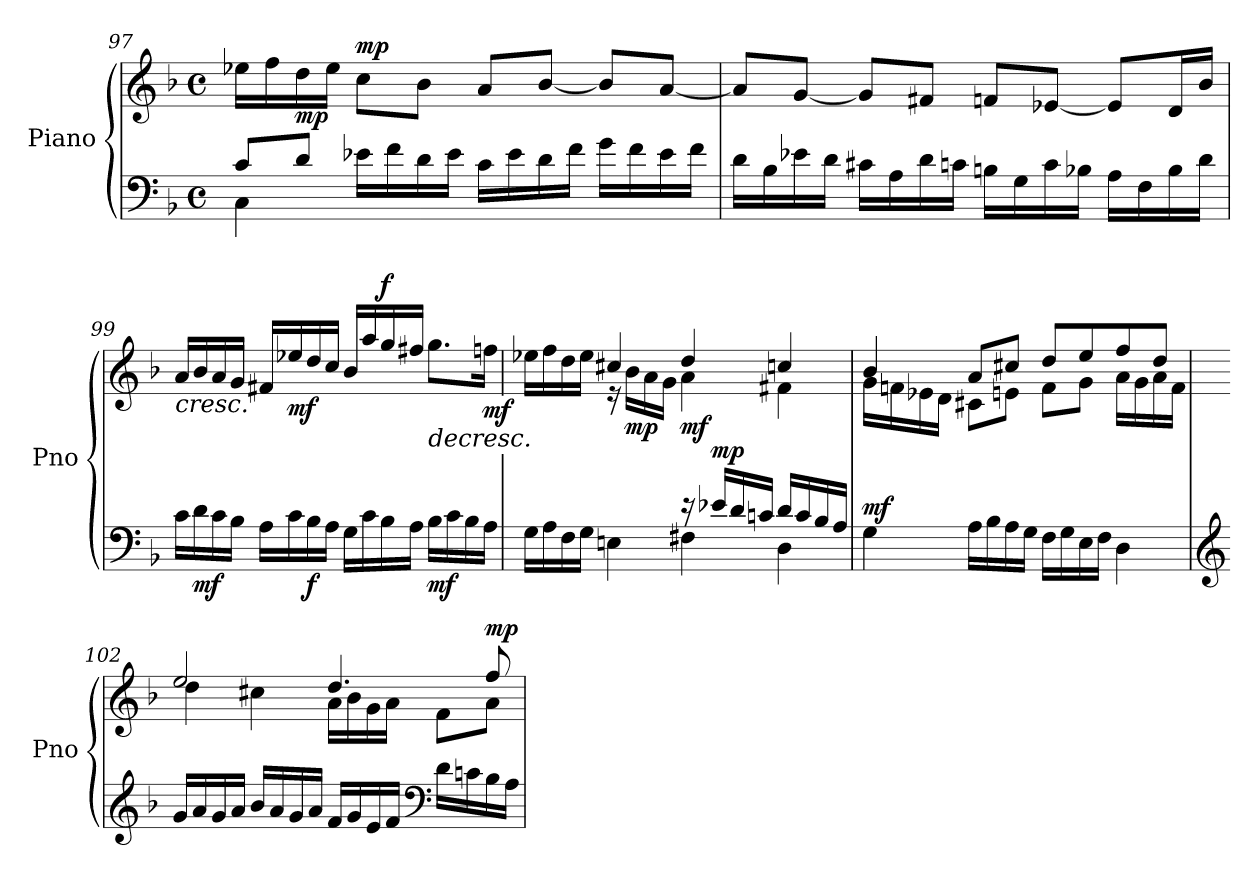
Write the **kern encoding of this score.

**kern	**kern	**dynam
*part1	*part1	*part1
*staff2	*staff1	*staff1/2
*I"Piano	*	*
*I'Pno	*	*
*clefF4	*clefG2	*
*k[b-]	*k[b-]	*
*M4/4	*M4/4	*
*met(c)	*met(c)	*
=97	=97	=97
*^	*	*
8c/L	4C\	16ee-X\LL	.
.	.	16ff\	.
!	!	!	!LO:DY:a=2
8d/J	.	16dd\	mp
.	.	16ee-\JJ	.
!	!	!	!LO:DY:a
16e-X\LL	4ryy	8cc\L	mp
16f\	.	.	.
16d\	.	8b-\J	.
16e-\JJ	.	.	.
16c\LL	2ryy	8a/L	.
16e-\	.	.	.
16d\	.	[8b-/J	.
16f\JJ	.	.	.
16g\LL	.	8b-/L]	.
16f\	.	.	.
16e-\	.	[8a/J	.
16f\JJ	.	.	.
*v	*v	*	*
=98	=98	=98
16d\LL	8a/L]	.
16B-\	.	.
16e-X\	[8g/J	.
16d\JJ	.	.
16c#X\LL	8g/L]	.
16A\	.	.
16d\	8f#X/J	.
16cn\JJ	.	.
16Bn\LL	8fn/L	.
16G\	.	.
16c\	[8e-X/J	.
16B-X\JJ	.	.
16A\LL	8e-/L]	.
16F\	.	.
16B-\	16d/L	.
16d\JJ	16b-/JJ	.
!!LO:LB:g=z
=99	=99	=99
!	!	!LO:HP:b
16c\LL	16a/LL	<
!	!	!LO:DY:b=2
16d\	16b-/	mf
16c\	16a/	.
16B-\JJ	16g/JJ	.
16A\LL	16f#X/LL	.
!	!	!LO:DY:b
16c\	16ee-X/	mf
!	!	!LO:DY:b=2
16B-\	16dd/	f
16A\JJ	16cc/JJ	.
16G\LL	16b-/LL	.
16c\	16aa/	.
!	!	!LO:DY:a
16B-\	16gg/	f
16A\JJ	16ff#X/JJ	.
!	!	!LO:HP:b
!	!	!LO:DY:n=1:b=2
16B-\LL	8.gg\L	> mf
16c\	.	.
16B-\	.	.
!	!	!LO:DY:n=2:b
16A\JJ	16ffn\Jk	[ mf
=100	=100	=100
*^	*^	*
16G\LL	2ryy	16ee-X\LL	4ryy	.
16A\	.	16ff\	.	.
16F\	.	16dd\	.	.
16G\JJ	.	16ee-\JJ	.	.
4En\	.	4cc#X/	16r	.
!	!	!	!	!LO:DY:b
.	.	.	16b-\LL	mp
.	.	.	16a\	.
.	.	.	16g\JJ	.
!	!	!	!	!LO:DY:a=2
16r	4F#X\	4dd/	4a\	mf
!	!	!	!	!LO:DY:a=2
16e-X/LL	.	.	.	mp
16d/	.	.	.	.
16cn/JJ	.	.	.	.
16d/LL	4D\	4ccn/	4f#X\	]
16c/	.	.	.	.
16B-/	.	.	.	.
16A/JJ	.	.	.	.
*v	*v	*	*	*
=101	=101	=101	=101
!	!	!	!LO:DY:a=2
4G\	4b-/	16g\LL	mf
.	.	16fn\	.
.	.	16e-X\	.
.	.	16d\JJ	.
16A\LL	8a/L	8c#X\L	.
16B-\	.	.	.
16A\	8cc#X/J	8en\J	.
16G\JJ	.	.	.
16F\LL	8dd/L	8f\L	.
16G\	.	.	.
16E\	8ee/	8g\J	.
16F\JJ	.	.	.
4D\	8ff/	16a\LL	.
.	.	16g\	.
.	8dd/J	16a\	.
.	.	16f\JJ	.
!!LO:LB:g=z	!!
=102	=102	=102	=102
*clefG2	*	*	*
16g/LL	2ee/	4dd\	.
16a/	.	.	.
16g/	.	.	.
16a/JJ	.	.	.
16b-/LL	.	4cc#X\	.
16a/	.	.	.
16g/	.	.	.
16a/JJ	.	.	.
16f/LL	4.dd/	16a\LL	.
16g/	.	16b-\	.
16e/	.	16g\	.
16f/JJ	.	16a\JJ	.
*clefF4	*	*	*
16d\LL	.	8f\L	.
16cn\	.	.	.
!	!	!	!LO:DY:a
16B-\	8ff/	8a\J	mp
16A\JJ	.	.	.
*	*v	*v	*
=	=	=
*-	*-	*-
